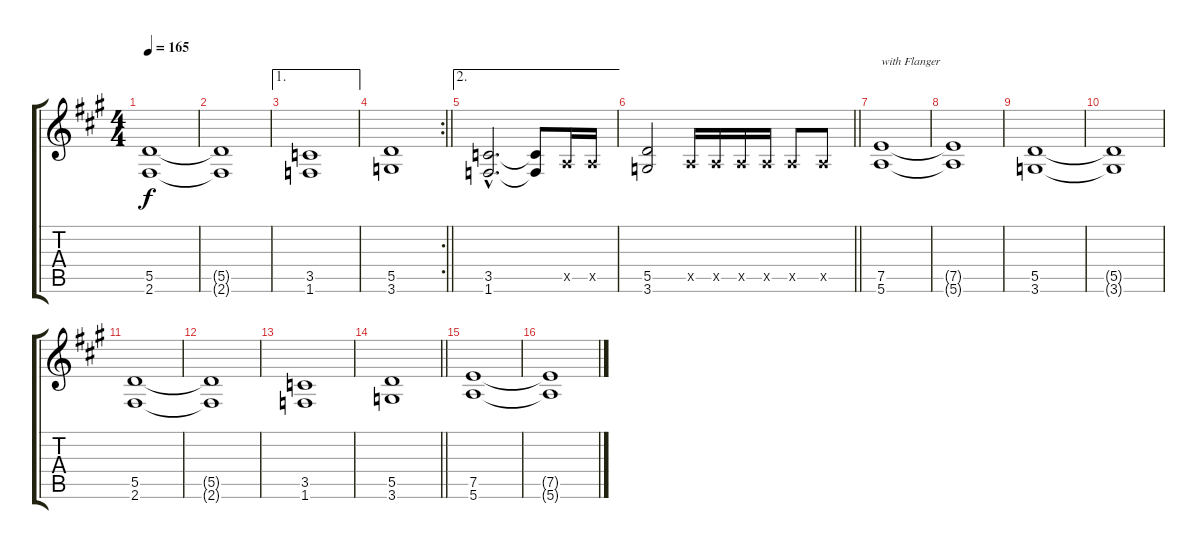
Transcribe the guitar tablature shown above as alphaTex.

\track "" {instrument distortionguitar}
\staff {score tabs}
\tuning (E4 B3 G3 D3 A2 E2) {hide}
\ts (4 4)
\tempo 165
\clef g2
\ks a
(5.5 2.6).1{dy f} |
(5.5{t} 2.6{t}).1 |
\ae 1
(3.5 1.6).1 |
\rc 2
\barLineRight lightlight
(5.5 3.6).1 |
\ae 2
(3.5{hac} 1.6{hac}).2{d} (3.5{t} 1.6{t}).8 0.5{x}.16 0.5{x}.16 |
\barLineRight lightlight
(5.5 3.6).2 0.5{x}.16 0.5{x}.16 0.5{x}.16 0.5{x}.16 0.5{x}.8 0.5{x}.8 |
(7.5 5.6).1{txt "with Flanger"} |
(7.5{t} 5.6{t}).1 |
(5.5 3.6).1 |
(5.5{t} 3.6{t}).1 |
(5.5 2.6).1 |
(5.5{t} 2.6{t}).1 |
(3.5 1.6).1 |
\barLineRight lightlight
(5.5 3.6).1 |
(7.5 5.6).1 |
(7.5{t} 5.6{t}).1
